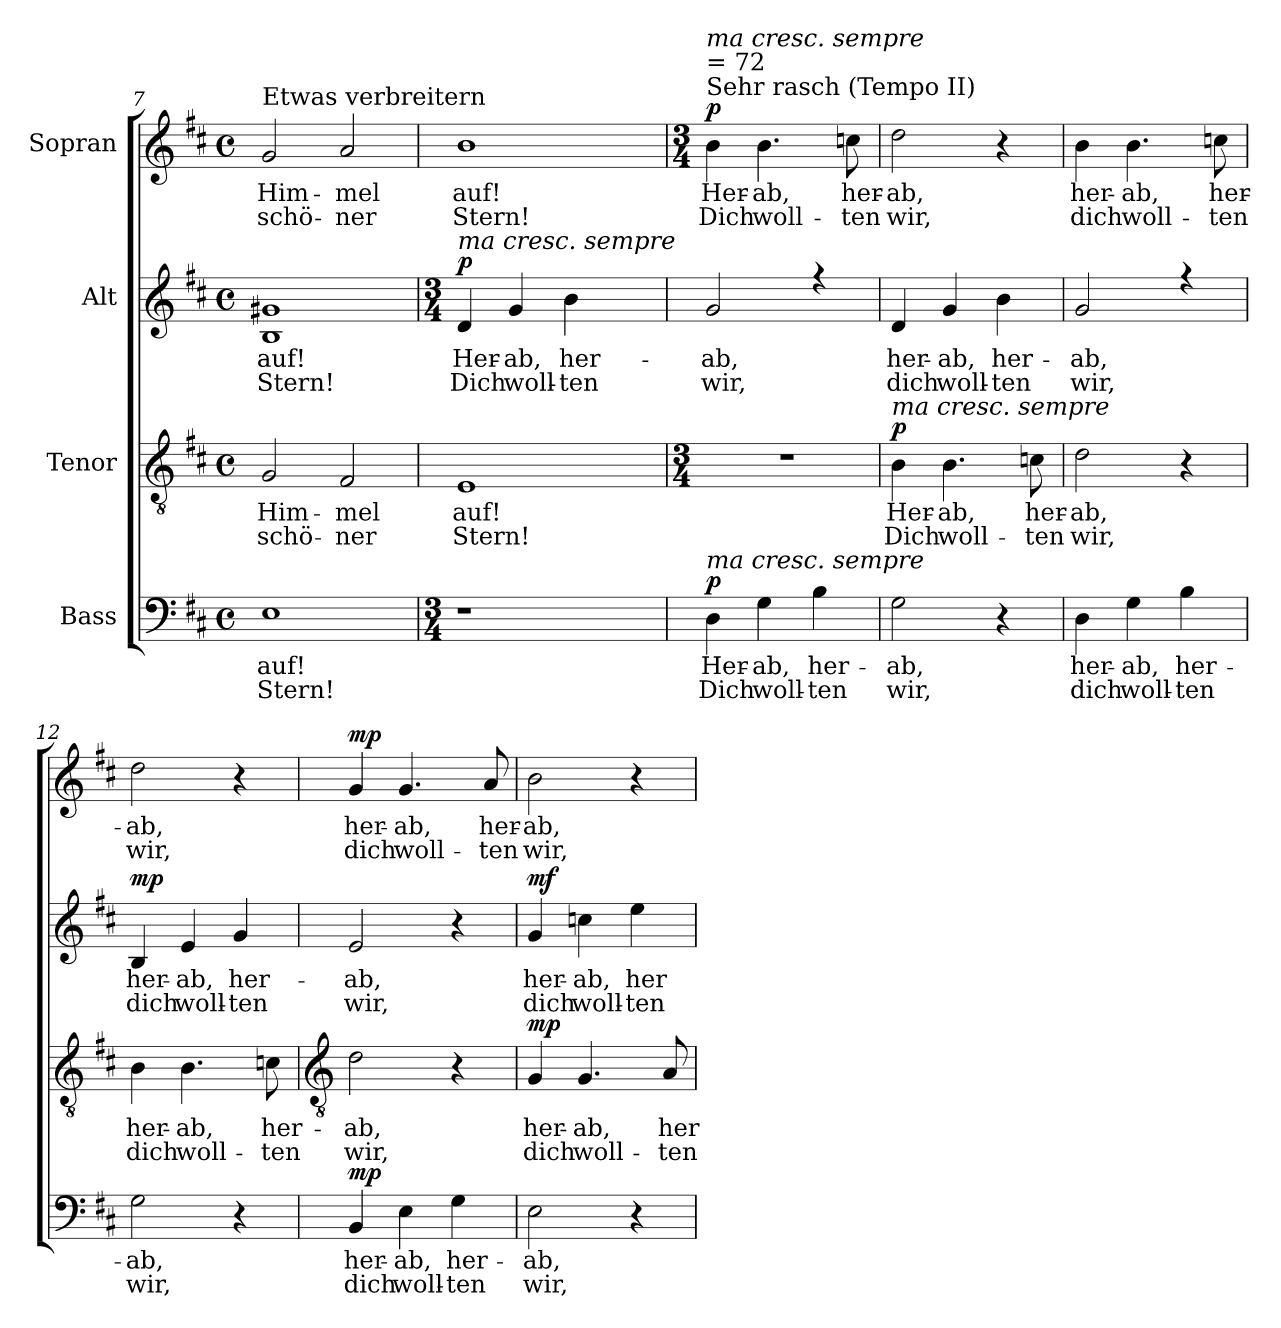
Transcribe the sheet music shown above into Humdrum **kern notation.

**kern	**text	**text	**dynam	**kern	**text	**text	**dynam	**kern	**text	**text	**dynam	**kern	**text	**text	**dynam
*part4	*part4	*part4	*part4	*part3	*part3	*part3	*part3	*part2	*part2	*part2	*part2	*part1	*part1	*part1	*part1
*staff4	*staff4	*staff4	*staff4	*staff3	*staff3	*staff3	*staff3	*staff2	*staff2	*staff2	*staff2	*staff1	*staff1	*staff1	*staff1
*I"Bass	*	*	*	*I"Tenor	*	*	*	*I"Alt	*	*	*	*I"Sopran	*	*	*
!!LO:LB:g=z
*clefF4	*	*	*	*clefGv2	*	*	*	*clefG2	*	*	*	*clefG2	*	*	*
*k[f#c#]	*	*	*	*k[f#c#]	*	*	*	*k[f#c#]	*	*	*	*k[f#c#]	*	*	*
*D:	*	*	*	*D:	*	*	*	*D:	*	*	*	*D:	*	*	*
*M4/4	*	*	*	*M4/4	*	*	*	*M4/4	*	*	*	*M4/4	*	*	*
*met(c)	*	*	*	*met(c)	*	*	*	*met(c)	*	*	*	*met(c)	*	*	*
=7	=7	=7	=7	=7	=7	=7	=7	=7	=7	=7	=7	=7	=7	=7	=7
!	!	!	!	!	!	!	!	!	!	!	!	!LO:TX:a:t=Etwas verbreitern	!	!	!
!	!LO:LY:b	!LO:LY:b	!	!	!LO:LY:b	!LO:LY:b	!	!	!LO:LY:b	!LO:LY:b	!	!	!LO:LY:b	!LO:LY:b	!
*	*	*	*	*	*	*	*	*^	*	*	*	*	*	*	*
1E	auf!	Stern!	.	2G	Him-	-schö-	.	1g#X/	1B\	auf!	Stern!	.	2g	Him-	-schö-	.
!	!	!	!	!	!LO:LY:b	!LO:LY:b	!	!	!	!	!	!	!	!LO:LY:b	!LO:LY:b	!
.	.	.	.	2F#	-mel	ner	.	.	.	.	.	.	2a	-mel	ner	.
=8	=8	=8	=8	=8	=8	=8	=8	=8	=8	=8	=8	=8	=8	=8	=8	=8
*M3/4	*	*	*	*	*	*	*	*M3/4	*	*	*	*	*	*	*	*
!	!	!	!	!	!	!	!	!LO:TX:a:i:t=ma cresc. sempre	!	!	!	!	!	!	!	!
!LO:N:vis=1	!	!	!	!	!LO:LY:b	!LO:LY:b	!	!	!LO:N:vis=1	!LO:LY:b	!LO:LY:b	!LO:DY:a	!	!LO:LY:b	!LO:LY:b	!
2.r	.	.	.	1E	auf!	Stern!	.	4d/	2.ryy	Her-	-Dich	p	1b	auf!	Stern!	.
!	!	!	!	!	!	!	!	!	!	!LO:LY:b	!LO:LY:b	!	!	!	!	!
.	.	.	.	.	.	.	.	4g/	.	ab,	woll-	.	.	.	.	.
!	!	!	!	!	!	!	!	!	!	!LO:LY:b	!LO:LY:b	!	!	!	!	!
.	.	.	.	.	.	.	.	4b\	.	-her-	-ten	.	.	.	.	.
4ryy	.	.	.	.	.	.	.	4ryy	4ryy	.	.	.	.	.	.	.
=9	=9	=9	=9	=9	=9	=9	=9	=9	=9	=9	=9	=9	=9	=9	=9	=9
*	*	*	*	*M3/4	*	*	*	*	*	*	*	*	*M3/4	*	*	*
!	!	!	!	!	!	!	!	!	!	!	!	!	!LO:TX:a:t=Sehr rasch (Tempo II)	!	!	!
!	!	!	!	!	!	!	!	!	!	!	!	!	!LO:TX:a:t== 72	!	!	!
!	!	!	!	!	!	!	!	!	!	!	!	!	!LO:TX:a:i:t=ma cresc. sempre	!	!	!
!LO:TX:a:i:t=ma cresc. sempre	!	!	!	!	!	!	!	!	!	!	!	!	!	!	!	!
!	!LO:LY:b	!LO:LY:b	!LO:DY:a	!LO:N:vis=1	!	!	!	!	!LO:N:vis=1	!LO:LY:b	!LO:LY:b	!	!	!LO:LY:b	!LO:LY:b	!LO:DY:a
4D	Her-	-Dich	p	2.r	.	.	.	2g/	2.ryy	ab,	wir,	.	4b	Her-	-Dich	p
!	!LO:LY:b	!LO:LY:b	!	!	!	!	!	!	!	!	!	!	!	!LO:LY:b	!LO:LY:b	!
4G	ab,	woll-	.	.	.	.	.	.	.	.	.	.	4.b	ab,	woll-	.
!	!LO:LY:b	!LO:LY:b	!	!	!	!	!	!	!	!	!	!	!	!	!	!
4B	-her-	-ten	.	.	.	.	.	4r	.	.	.	.	.	.	.	.
!	!	!	!	!	!	!	!	!	!	!	!	!	!	!LO:LY:b	!LO:LY:b	!
.	.	.	.	.	.	.	.	.	.	.	.	.	8ccn	-her-	-ten	.
=10	=10	=10	=10	=10	=10	=10	=10	=10	=10	=10	=10	=10	=10	=10	=10	=10
!	!	!	!	!LO:TX:a:i:t=ma cresc. sempre	!	!	!	!	!	!	!	!	!	!	!	!
!	!LO:LY:b	!LO:LY:b	!	!	!LO:LY:b	!LO:LY:b	!LO:DY:a	!	!LO:N:vis=1	!LO:LY:b	!LO:LY:b	!	!	!LO:LY:b	!LO:LY:b	!
2G	ab,	wir,	.	4B	Her-	-Dich	p	4d/	2.ryy	her-	-dich	.	2dd	ab,	wir,	.
!	!	!	!	!	!LO:LY:b	!LO:LY:b	!	!	!	!LO:LY:b	!LO:LY:b	!	!	!	!	!
.	.	.	.	4.B	ab,	woll-	.	4g/	.	ab,	woll-	.	.	.	.	.
!	!	!	!	!	!	!	!	!	!	!LO:LY:b	!LO:LY:b	!	!	!	!	!
4r	.	.	.	.	.	.	.	4b\	.	-her-	-ten	.	4r	.	.	.
!	!	!	!	!	!LO:LY:b	!LO:LY:b	!	!	!	!	!	!	!	!	!	!
.	.	.	.	8cn	-her-	-ten	.	.	.	.	.	.	.	.	.	.
=11	=11	=11	=11	=11	=11	=11	=11	=11	=11	=11	=11	=11	=11	=11	=11	=11
!	!LO:LY:b	!LO:LY:b	!	!	!LO:LY:b	!LO:LY:b	!	!	!LO:N:vis=1	!LO:LY:b	!LO:LY:b	!	!	!LO:LY:b	!LO:LY:b	!
4D	her-	-dich	.	2d	ab,	wir,	.	2g/	2.ryy	ab,	wir,	.	4b	her-	-dich	.
!	!LO:LY:b	!LO:LY:b	!	!	!	!	!	!	!	!	!	!	!	!LO:LY:b	!LO:LY:b	!
4G	ab,	woll-	.	.	.	.	.	.	.	.	.	.	4.b	ab,	woll-	.
!	!LO:LY:b	!LO:LY:b	!	!	!	!	!	!	!	!	!	!	!	!	!	!
4B	-her-	-ten	.	4r	.	.	.	4r	.	.	.	.	.	.	.	.
!	!	!	!	!	!	!	!	!	!	!	!	!	!	!LO:LY:b	!LO:LY:b	!
.	.	.	.	.	.	.	.	.	.	.	.	.	8ccn	-her-	-ten	.
*	*	*	*	*	*	*	*	*v	*v	*	*	*	*	*	*	*
!!LO:LB:g=z
=12	=12	=12	=12	=12	=12	=12	=12	=12	=12	=12	=12	=12	=12	=12	=12
!	!LO:LY:b	!LO:LY:b	!	!	!LO:LY:b	!LO:LY:b	!	!	!LO:LY:b	!LO:LY:b	!LO:DY:a	!	!LO:LY:b	!LO:LY:b	!
2G	ab,	wir,	.	4B	her-	-dich	.	4B	her-	-dich	mp	2dd	ab,	wir,	.
!	!	!	!	!	!LO:LY:b	!LO:LY:b	!	!	!LO:LY:b	!LO:LY:b	!	!	!	!	!
.	.	.	.	4.B	ab,	woll-	.	4e	ab,	woll-	.	.	.	.	.
!	!	!	!	!	!	!	!	!	!LO:LY:b	!LO:LY:b	!	!	!	!	!
4r	.	.	.	.	.	.	.	4g	-her-	-ten	.	4r	.	.	.
!	!	!	!	!	!LO:LY:b	!LO:LY:b	!	!	!	!	!	!	!	!	!
.	.	.	.	8cn	-her-	-ten	.	.	.	.	.	.	.	.	.
!!LO:LB:g=z
=13	=13	=13	=13	=13	=13	=13	=13	=13	=13	=13	=13	=13	=13	=13	=13
*	*	*	*	*clefGv2	*	*	*	*	*	*	*	*	*	*	*
!	!LO:LY:b	!LO:LY:b	!LO:DY:a	!	!LO:LY:b	!LO:LY:b	!	!	!LO:LY:b	!LO:LY:b	!	!	!LO:LY:b	!LO:LY:b	!LO:DY:a
4BB	her-	-dich	mp	2d	ab,	wir,	.	2e	ab,	wir,	.	4g	her-	-dich	mp
!	!LO:LY:b	!LO:LY:b	!	!	!	!	!	!	!	!	!	!	!LO:LY:b	!LO:LY:b	!
4E	ab,	woll-	.	.	.	.	.	.	.	.	.	4.g	ab,	woll-	.
!	!LO:LY:b	!LO:LY:b	!	!	!	!	!	!	!	!	!	!	!	!	!
4G	-her-	-ten	.	4r	.	.	.	4r	.	.	.	.	.	.	.
!	!	!	!	!	!	!	!	!	!	!	!	!	!LO:LY:b	!LO:LY:b	!
.	.	.	.	.	.	.	.	.	.	.	.	8a	-her-	-ten	.
=14	=14	=14	=14	=14	=14	=14	=14	=14	=14	=14	=14	=14	=14	=14	=14
!	!LO:LY:b	!LO:LY:b	!	!	!LO:LY:b	!LO:LY:b	!LO:DY:a	!	!LO:LY:b	!LO:LY:b	!LO:DY:a	!	!LO:LY:b	!LO:LY:b	!
2E	ab,	wir,	.	4G	her-	-dich	mp	4g	her-	-dich	mf	2b	ab,	wir,	.
!	!	!	!	!	!LO:LY:b	!LO:LY:b	!	!	!LO:LY:b	!LO:LY:b	!	!	!	!	!
.	.	.	.	4.G	ab,	woll-	.	4ccn	ab,	woll-	.	.	.	.	.
!	!	!	!	!	!	!	!	!	!LO:LY:b	!LO:LY:b	!	!	!	!	!
4r	.	.	.	.	.	.	.	4ee	-her-	-ten	.	4r	.	.	.
!	!	!	!	!	!LO:LY:b	!LO:LY:b	!	!	!	!	!	!	!	!	!
.	.	.	.	8A	-her-	-ten	.	.	.	.	.	.	.	.	.
=	=	=	=	=	=	=	=	=	=	=	=	=	=	=	=
*-	*-	*-	*-	*-	*-	*-	*-	*-	*-	*-	*-	*-	*-	*-	*-
